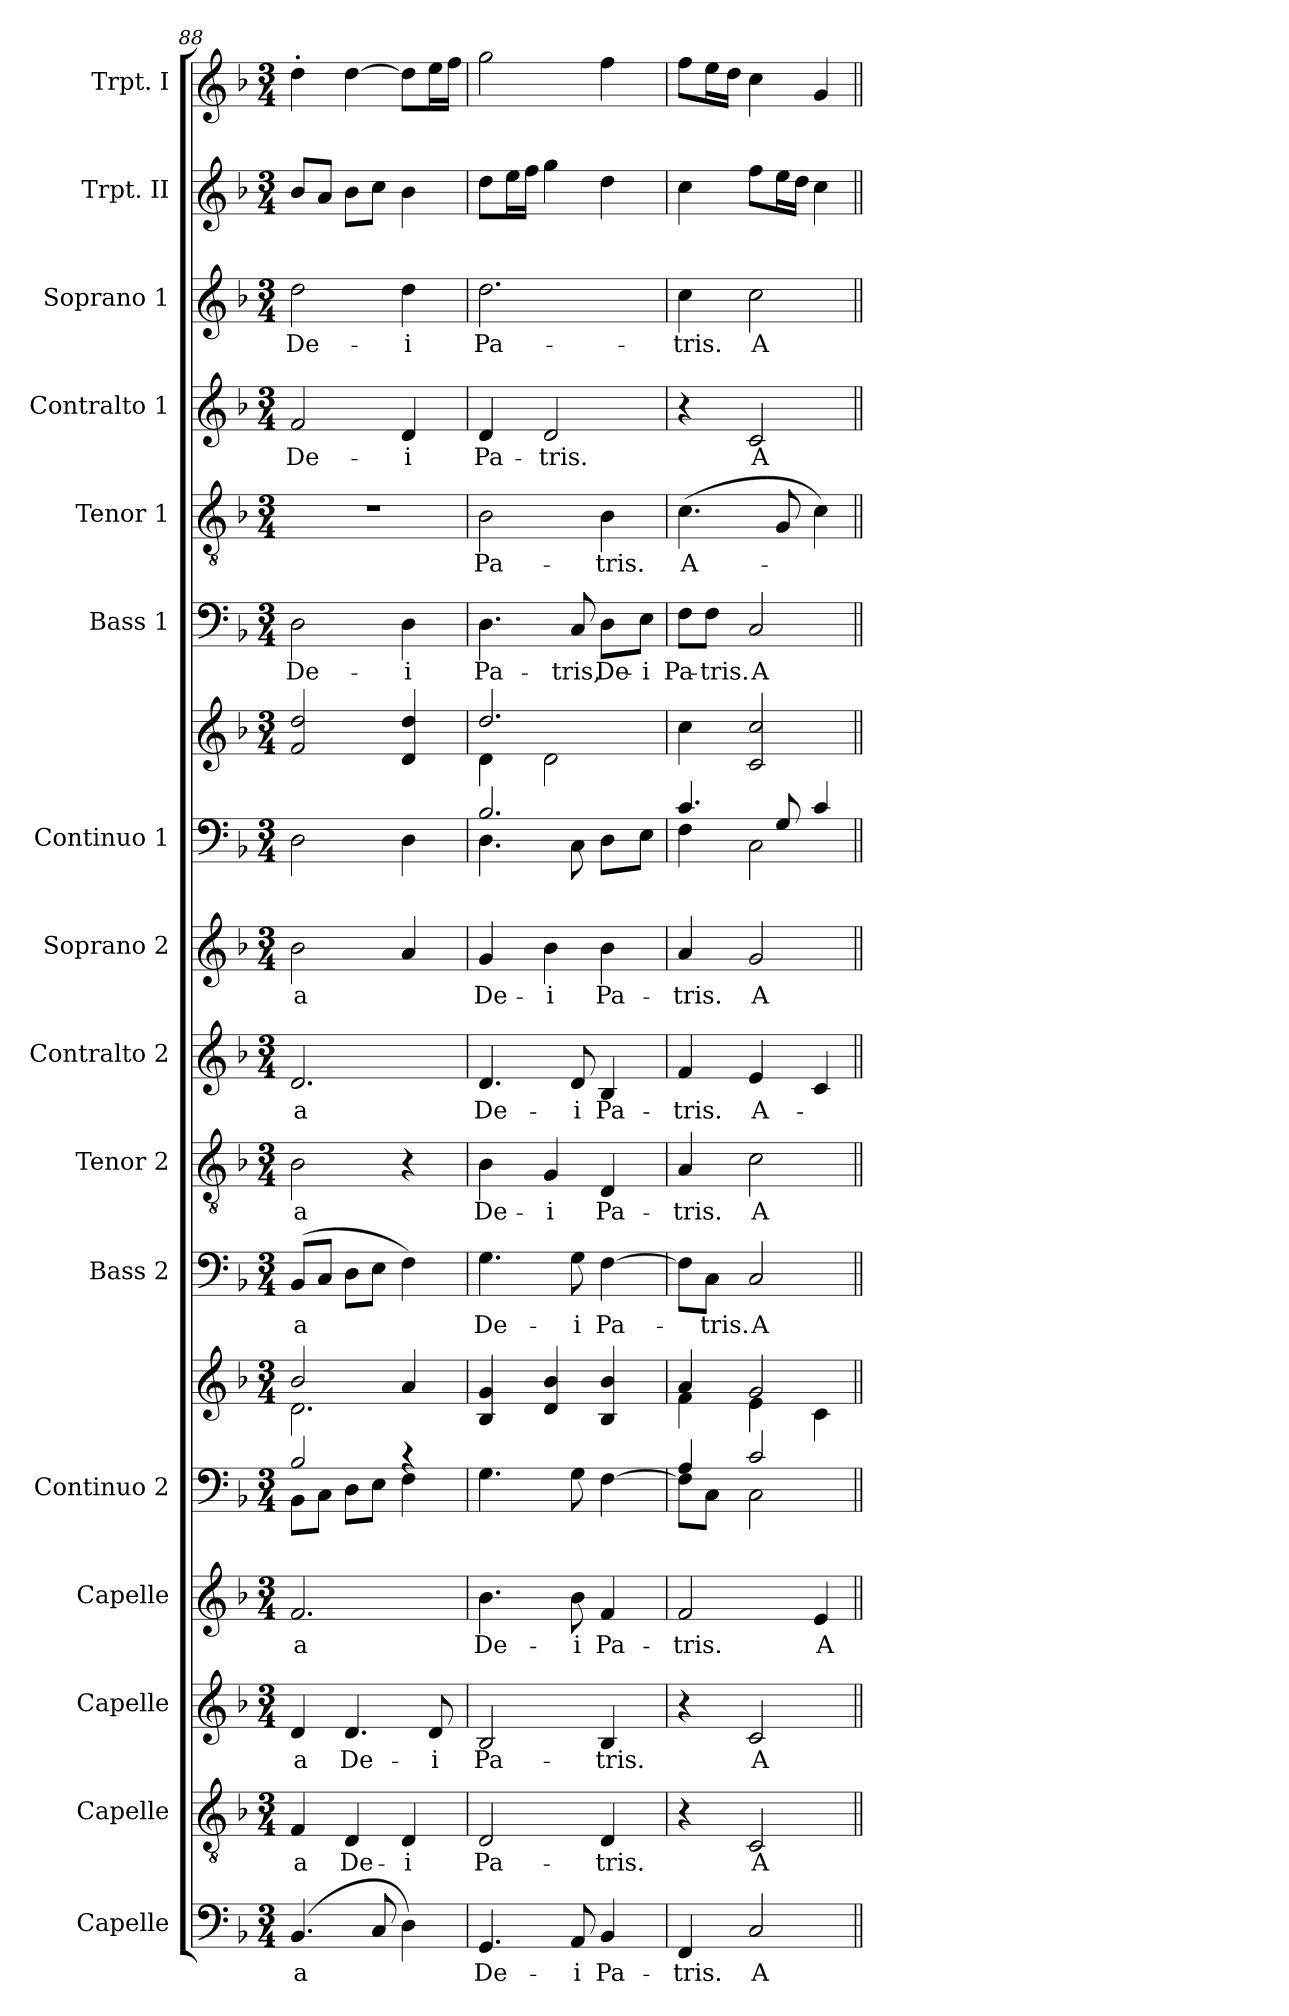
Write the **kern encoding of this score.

**kern	**text	**kern	**text	**kern	**text	**kern	**text	**kern	**kern	**kern	**text	**kern	**text	**kern	**text	**kern	**text	**kern	**kern	**kern	**text	**kern	**text	**kern	**text	**kern	**text	**kern	**kern
*part16	*part16	*part15	*part15	*part14	*part14	*part13	*part13	*part12	*part12	*part11	*part11	*part10	*part10	*part9	*part9	*part8	*part8	*part7	*part7	*part6	*part6	*part5	*part5	*part4	*part4	*part3	*part3	*part2	*part1
*staff18	*staff18	*staff17	*staff17	*staff16	*staff16	*staff15	*staff15	*staff14	*staff13	*staff12	*staff12	*staff11	*staff11	*staff10	*staff10	*staff9	*staff9	*staff8	*staff7	*staff6	*staff6	*staff5	*staff5	*staff4	*staff4	*staff3	*staff3	*staff2	*staff1
*I"Capelle	*	*I"Capelle	*	*I"Capelle	*	*I"Capelle	*	*I"Continuo 2	*	*I"Bass 2	*	*I"Tenor 2	*	*I"Contralto 2	*	*I"Soprano 2	*	*I"Continuo 1	*	*I"Bass 1	*	*I"Tenor 1	*	*I"Contralto 1	*	*I"Soprano 1	*	*I"Trpt. II	*I"Trpt. I
*	*	*I'Capelle	*	*I'Capelle	*	*I'Capelle	*	*I'Cont. 2	*	*I'B 3	*	*I'T 2	*	*I'CA 2	*	*I'Sop.2	*	*	*	*I'B 1	*	*I'T 1	*	*I'CAlt. 1	*	*I'Sop. 1	*	*I'Trpt. II	*I'Trpt. I
*clefF4	*	*clefGv2	*	*clefG2	*	*clefG2	*	*clefF4	*clefG2	*clefF4	*	*clefGv2	*	*clefG2	*	*clefG2	*	*clefF4	*clefG2	*clefF4	*	*clefGv2	*	*clefG2	*	*clefG2	*	*clefG2	*clefG2
*k[b-]	*	*k[b-]	*	*k[b-]	*	*k[b-]	*	*k[b-]	*k[b-]	*k[b-]	*	*k[b-]	*	*k[b-]	*	*k[b-]	*	*k[b-]	*k[b-]	*k[b-]	*	*k[b-]	*	*k[b-]	*	*k[b-]	*	*k[b-]	*k[b-]
*F:	*	*F:	*	*F:	*	*F:	*	*F:	*F:	*F:	*	*F:	*	*F:	*	*F:	*	*F:	*F:	*F:	*	*F:	*	*F:	*	*F:	*	*F:	*F:
*M3/4	*	*M3/4	*	*M3/4	*	*M3/4	*	*M3/4	*M3/4	*M3/4	*	*M3/4	*	*M3/4	*	*M3/4	*	*M3/4	*M3/4	*M3/4	*	*M3/4	*	*M3/4	*	*M3/4	*	*M3/4	*M3/4
=88	=88	=88	=88	=88	=88	=88	=88	=88	=88	=88	=88	=88	=88	=88	=88	=88	=88	=88	=88	=88	=88	=88	=88	=88	=88	=88	=88	=88	=88
*	*	*	*	*	*	*	*	*^	*^	*	*	*	*	*	*	*	*	*	*	*	*	*	*	*	*	*	*	*	*
(4.BB-/	-a	4F/	-a	4d/	-a	2.f/	-a	2B-/	8BB-\L	2b-/	2.d\	(8BB-/L	-a	2B-\	-a	2.d/	-a	2b-\	-a	2D\	2f/ 2dd/	2D\	De-	2.r	.	2f/	De-	2dd\	De-	8b-/L	4dd'>\
.	.	.	.	.	.	.	.	.	8C\J	.	.	8C/J	.	.	.	.	.	.	.	.	.	.	.	.	.	.	.	.	.	8a/J	.
.	.	4D/	De-	4.d/	De-	.	.	.	8D\L	.	.	8D\L	.	.	.	.	.	.	.	.	.	.	.	.	.	.	.	.	.	8b-\L	[4dd\
8C/	.	.	.	.	.	.	.	.	8E\J	.	.	8E\J	.	.	.	.	.	.	.	.	.	.	.	.	.	.	.	.	.	8cc\J	.
4D\)	.	4D/	-i	.	.	.	.	4rc	4F\	4a/	.	4F\)	.	4r	.	.	.	4a/	.	4D\	4d/ 4dd/	4D\	-i	.	.	4d/	-i	4dd\	-i	4b-\	8dd\L]
.	.	.	.	8d/	-i	.	.	.	.	.	.	.	.	.	.	.	.	.	.	.	.	.	.	.	.	.	.	.	.	.	16ee\L
.	.	.	.	.	.	.	.	.	.	.	.	.	.	.	.	.	.	.	.	.	.	.	.	.	.	.	.	.	.	.	16ff\JJ
*	*	*	*	*	*	*	*	*v	*v	*	*	*	*	*	*	*	*	*	*	*	*	*	*	*	*	*	*	*	*	*	*
*	*	*	*	*	*	*	*	*	*v	*v	*	*	*	*	*	*	*	*	*	*	*	*	*	*	*	*	*	*	*	*
=89	=89	=89	=89	=89	=89	=89	=89	=89	=89	=89	=89	=89	=89	=89	=89	=89	=89	=89	=89	=89	=89	=89	=89	=89	=89	=89	=89	=89	=89
*	*	*	*	*	*	*	*	*	*	*	*	*	*	*	*	*	*	*^	*^	*	*	*	*	*	*	*	*	*	*
4.GG/	De-	2D/	Pa-	2B-/	Pa-	4.b-\	De-	4.G\	4B-/ 4g/	4.G\	De-	4B-\	De-	4.d/	De-	4g/	De-	2.B-/	4.D\	2.dd/	4d\	4.D\	Pa-	2B-\	Pa-	4d/	Pa-	2.dd\	Pa-	8dd\L	2gg\
.	.	.	.	.	.	.	.	.	.	.	.	.	.	.	.	.	.	.	.	.	.	.	.	.	.	.	.	.	.	16ee\L	.
.	.	.	.	.	.	.	.	.	.	.	.	.	.	.	.	.	.	.	.	.	.	.	.	.	.	.	.	.	.	16ff\JJ	.
.	.	.	.	.	.	.	.	.	4d/ 4b-/	.	.	4G/	-i	.	.	4b-\	-i	.	.	.	2d\	.	.	.	.	2d/	-tris.	.	.	4gg\	.
8AA/	-i	.	.	.	.	8b-\	-i	8G\	.	8G\	-i	.	.	8d/	-i	.	.	.	8C\	.	.	8C/	-tris,	.	.	.	.	.	.	.	.
4BB-/	Pa-	4D/	-tris.	4B-/	-tris.	4f/	Pa-	[4F\	4B-/ 4b-/	[4F\	Pa-	4D/	Pa-	4B-/	Pa-	4b-\	Pa-	.	8D\L	.	.	8D\L	De-	4B-\	-tris.	.	.	.	.	4dd\	4ff\
.	.	.	.	.	.	.	.	.	.	.	.	.	.	.	.	.	.	.	8E\J	.	.	8E\J	-i	.	.	.	.	.	.	.	.
*	*	*	*	*	*	*	*	*	*	*	*	*	*	*	*	*	*	*	*	*v	*v	*	*	*	*	*	*	*	*	*	*
!!LO:PB:g=z
=90	=90	=90	=90	=90	=90	=90	=90	=90	=90	=90	=90	=90	=90	=90	=90	=90	=90	=90	=90	=90	=90	=90	=90	=90	=90	=90	=90	=90	=90	=90
*	*	*	*	*	*	*	*	*^	*^	*	*	*	*	*	*	*	*	*	*	*	*	*	*	*	*	*	*	*	*	*
4FF/	-tris.	4r	.	4r	.	2f/	-tris.	4A/	8F\L]	4a/	4f\	8F\L]	.	4A/	-tris.	4f/	-tris.	4a/	-tris.	4.c/	4F\	4cc\	8F\L	Pa-	(4.c\	A-	4r	.	4cc\	-tris.	4cc\	8ff\L
.	.	.	.	.	.	.	.	.	8C\J	.	.	8C\J	-tris.	.	.	.	.	.	.	.	.	.	8F\J	-tris.	.	.	.	.	.	.	.	16ee\L
.	.	.	.	.	.	.	.	.	.	.	.	.	.	.	.	.	.	.	.	.	.	.	.	.	.	.	.	.	.	.	.	16dd\JJ
2C/	A-	2C/	A-	2c/	A-	.	.	2c/	2C\	2g/	4e\	2C/	A-	2c\	A-	4e/	A-	2g/	A-	.	2C\	2c/ 2cc/	2C/	A-	.	.	2c/	A-	2cc\	A-	8ff\L	4cc\
.	.	.	.	.	.	.	.	.	.	.	.	.	.	.	.	.	.	.	.	8G/	.	.	.	.	8G/	.	.	.	.	.	16ee\L	.
.	.	.	.	.	.	.	.	.	.	.	.	.	.	.	.	.	.	.	.	.	.	.	.	.	.	.	.	.	.	.	16dd\JJ	.
.	.	.	.	.	.	4e/	A-	.	.	.	4c\	.	.	.	.	4c/	.	.	.	4c/	.	.	.	.	4c\)	.	.	.	.	.	4cc\	4g/
*	*	*	*	*	*	*	*	*v	*v	*	*	*	*	*	*	*	*	*	*	*v	*v	*	*	*	*	*	*	*	*	*	*	*
*	*	*	*	*	*	*	*	*	*v	*v	*	*	*	*	*	*	*	*	*	*	*	*	*	*	*	*	*	*	*	*
=||	=||	=||	=||	=||	=||	=||	=||	=||	=||	=||	=||	=||	=||	=||	=||	=||	=||	=||	=||	=||	=||	=||	=||	=||	=||	=||	=||	=||	=||
*-	*-	*-	*-	*-	*-	*-	*-	*-	*-	*-	*-	*-	*-	*-	*-	*-	*-	*-	*-	*-	*-	*-	*-	*-	*-	*-	*-	*-	*-
